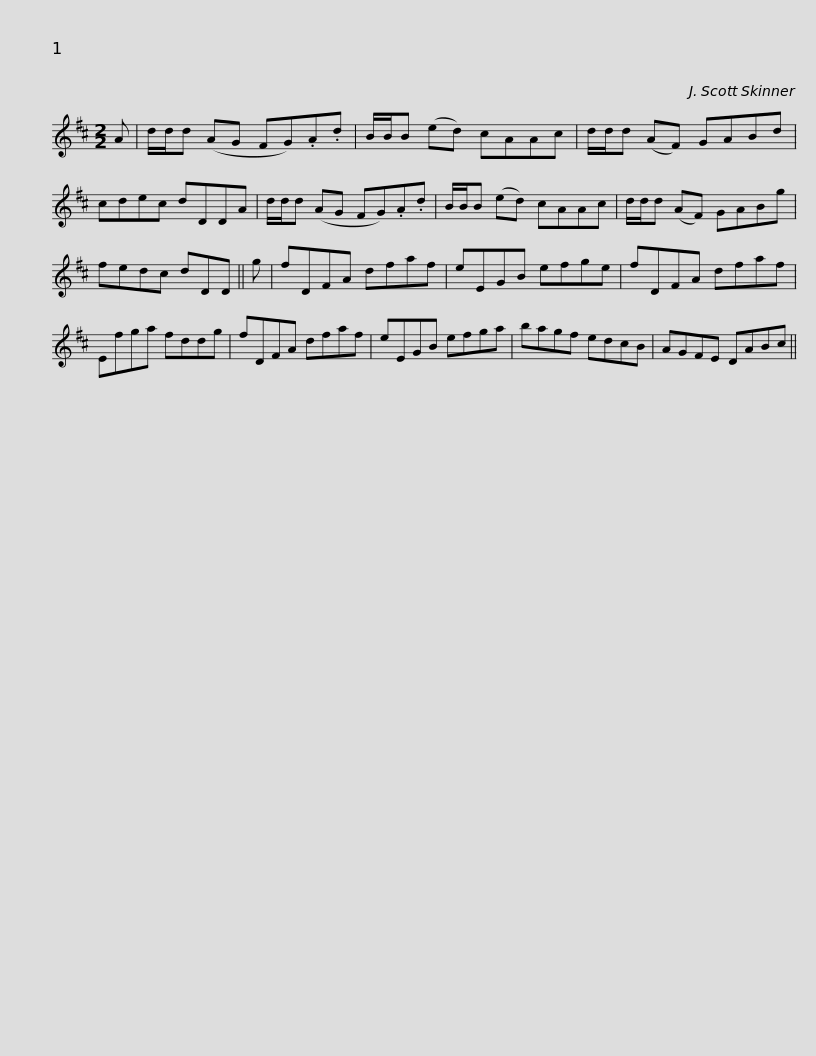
X:1
L:1/8
M:2/2
I:linebreak $
K:D
V:1 treble
V:1
 A | d/d/d (AG FG).A.d | B/B/B (ed) cAAc | d/d/d (AF) GABd | cdec dDDA | %5
 d/d/d (AG FG).A.d |$ B/B/B (ed) cAAc | d/d/d (AF) GABg | fedc dDD || g | %10
 fDFA dfaf | eEGB efge |$ fDFA dfaf | Efga fddg | fDFA dfaf | %15
 eEGB efga | bagf edcB |$ AGFE DABc || %18
